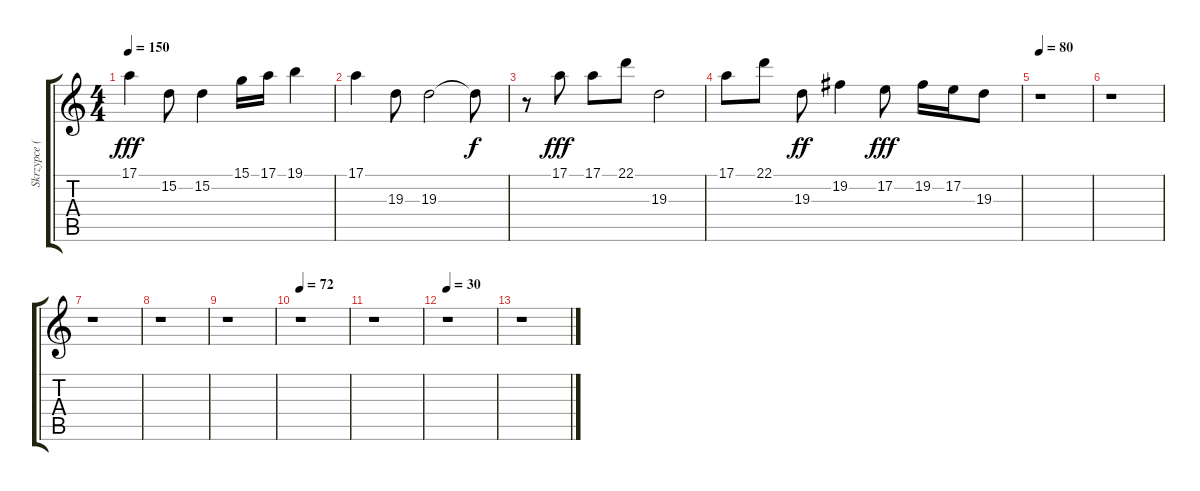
\track ("Skrzypce (W. Czemplik)" "Skrzypce (") {instrument viola}
\staff {score tabs}
\tuning (E4 B3 G3 D3 A2 E2) {hide}
\ts (4 4)
\tempo 150
\clef g2
\ks c
17.1.4{dy fff} 15.2.8 15.2.4 15.1.16 17.1.16 19.1.4 |
17.1.4 19.3.8 19.3.2 19.3{t}.8{dy f} |
r.8 17.1.8{dy fff} 17.1.8 22.1.8 19.3.2 |
17.1.8 22.1.8 19.3.8{dy ff} 19.2.4 17.2.8{dy fff} 19.2.16 17.2.16 19.3.8 |
\tempo 80
r.1 |
r.1 |
r.1 |
r.1 |
r.1 |
\tempo 72
r.1 |
r.1 |
\tempo 30
r.1 |
r.1
